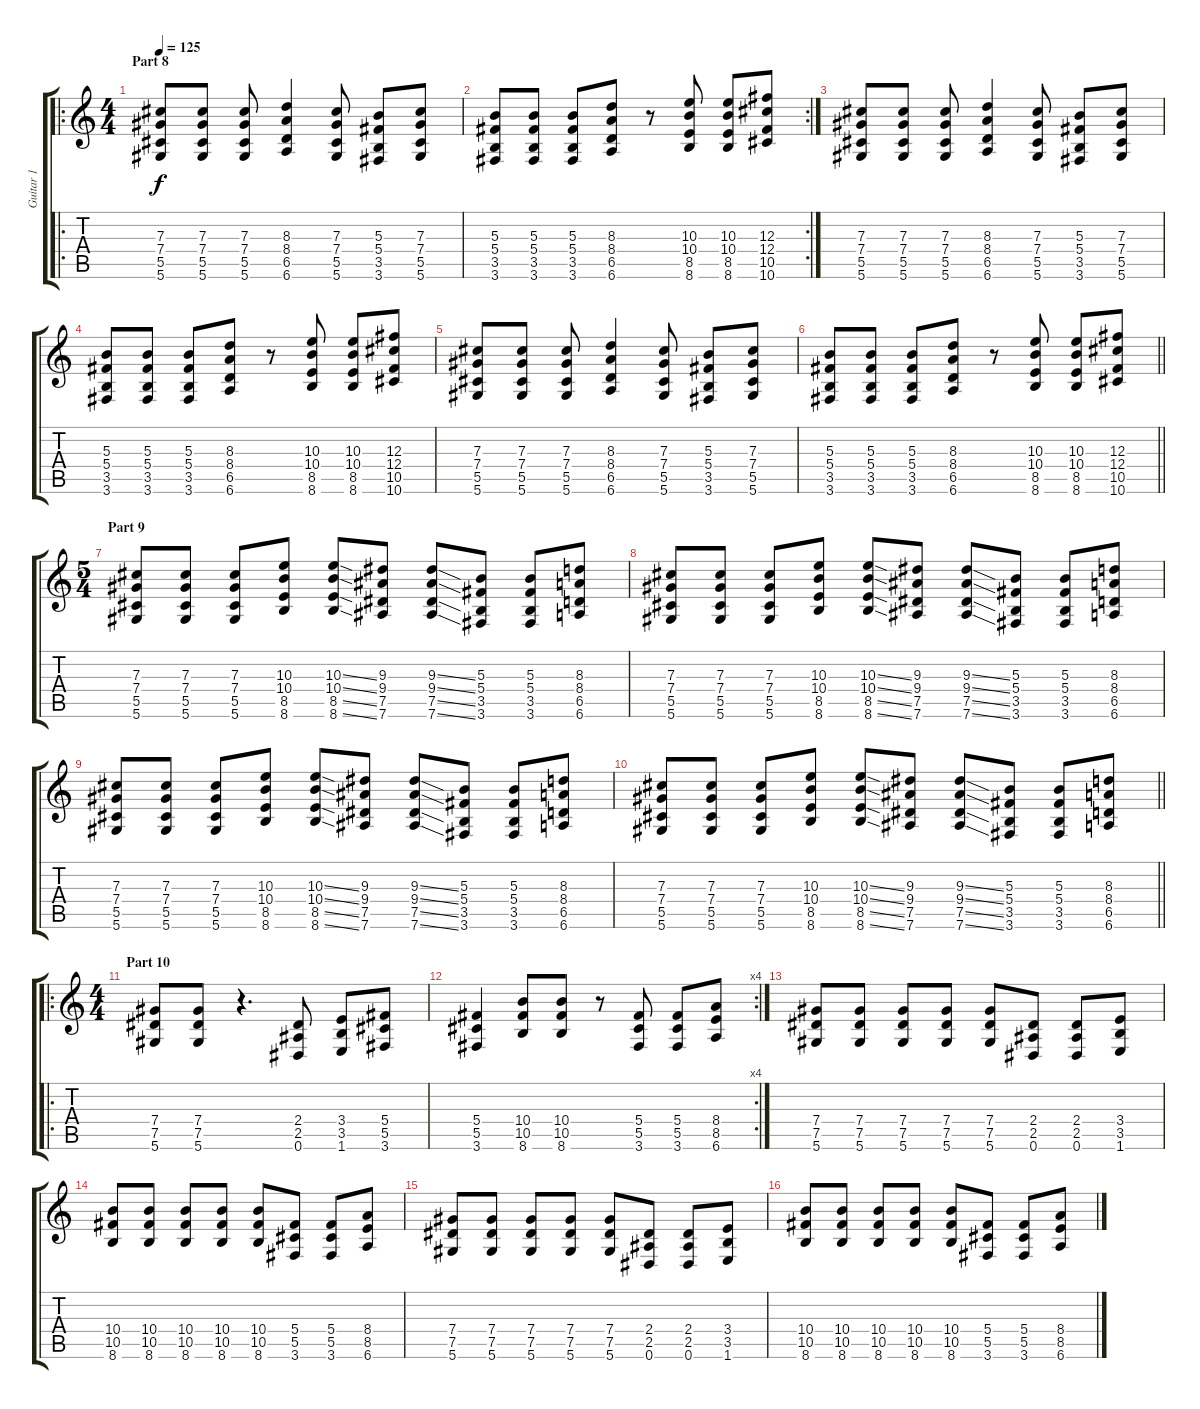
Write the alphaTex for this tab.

\track ("Guitar 1" "Guitar 1") {instrument distortionguitar}
\staff {score tabs}
\tuning (Eb4 Bb3 Gb3 Db3 Ab2 Eb2) {hide}
\ro
\ts (4 4)
\section ("" "Part 8")
\tempo 125
\clef g2
\ks c
(7.3 7.4 5.5 5.6).8{dy f} (7.3 7.4 5.5 5.6).8 (7.3 7.4 5.5 5.6).8 (8.3 8.4 6.5 6.6).4 (7.3 7.4 5.5 5.6).8 (5.3 5.4 3.5 3.6).8 (7.3 7.4 5.5 5.6).8 |
\rc 2
(5.3 5.4 3.5 3.6).8 (5.3 5.4 3.5 3.6).8 (5.3 5.4 3.5 3.6).8 (8.3 8.4 6.5 6.6).8 r.8 (10.3 10.4 8.5 8.6).8 (10.3 10.4 8.5 8.6).8 (12.3 12.4 10.5 10.6).8 |
(7.3 7.4 5.5 5.6).8 (7.3 7.4 5.5 5.6).8 (7.3 7.4 5.5 5.6).8 (8.3 8.4 6.5 6.6).4 (7.3 7.4 5.5 5.6).8 (5.3 5.4 3.5 3.6).8 (7.3 7.4 5.5 5.6).8 |
(5.3 5.4 3.5 3.6).8 (5.3 5.4 3.5 3.6).8 (5.3 5.4 3.5 3.6).8 (8.3 8.4 6.5 6.6).8 r.8 (10.3 10.4 8.5 8.6).8 (10.3 10.4 8.5 8.6).8 (12.3 12.4 10.5 10.6).8 |
(7.3 7.4 5.5 5.6).8 (7.3 7.4 5.5 5.6).8 (7.3 7.4 5.5 5.6).8 (8.3 8.4 6.5 6.6).4 (7.3 7.4 5.5 5.6).8 (5.3 5.4 3.5 3.6).8 (7.3 7.4 5.5 5.6).8 |
\barLineRight lightlight
(5.3 5.4 3.5 3.6).8 (5.3 5.4 3.5 3.6).8 (5.3 5.4 3.5 3.6).8 (8.3 8.4 6.5 6.6).8 r.8 (10.3 10.4 8.5 8.6).8 (10.3 10.4 8.5 8.6).8 (12.3 12.4 10.5 10.6).8 |
\ts (5 4)
\section ("" "Part 9")
(7.3 7.4 5.5 5.6).8 (7.3 7.4 5.5 5.6).8 (7.3 7.4 5.5 5.6).8 (10.3 10.4 8.5 8.6).8 (10.3{ss} 10.4{ss} 8.5{ss} 8.6{ss}).8 (9.3 9.4 7.5 7.6).8 (9.3{ss} 9.4{ss} 7.5{ss} 7.6{ss}).8 (5.3 5.4 3.5 3.6).8 (5.3 5.4 3.5 3.6).8 (8.3 8.4 6.5 6.6).8 |
(7.3 7.4 5.5 5.6).8 (7.3 7.4 5.5 5.6).8 (7.3 7.4 5.5 5.6).8 (10.3 10.4 8.5 8.6).8 (10.3{ss} 10.4{ss} 8.5{ss} 8.6{ss}).8 (9.3 9.4 7.5 7.6).8 (9.3{ss} 9.4{ss} 7.5{ss} 7.6{ss}).8 (5.3 5.4 3.5 3.6).8 (5.3 5.4 3.5 3.6).8 (8.3 8.4 6.5 6.6).8 |
(7.3 7.4 5.5 5.6).8 (7.3 7.4 5.5 5.6).8 (7.3 7.4 5.5 5.6).8 (10.3 10.4 8.5 8.6).8 (10.3{ss} 10.4{ss} 8.5{ss} 8.6{ss}).8 (9.3 9.4 7.5 7.6).8 (9.3{ss} 9.4{ss} 7.5{ss} 7.6{ss}).8 (5.3 5.4 3.5 3.6).8 (5.3 5.4 3.5 3.6).8 (8.3 8.4 6.5 6.6).8 |
\barLineRight lightlight
(7.3 7.4 5.5 5.6).8 (7.3 7.4 5.5 5.6).8 (7.3 7.4 5.5 5.6).8 (10.3 10.4 8.5 8.6).8 (10.3{ss} 10.4{ss} 8.5{ss} 8.6{ss}).8 (9.3 9.4 7.5 7.6).8 (9.3{ss} 9.4{ss} 7.5{ss} 7.6{ss}).8 (5.3 5.4 3.5 3.6).8 (5.3 5.4 3.5 3.6).8 (8.3 8.4 6.5 6.6).8 |
\ro
\ts (4 4)
\section ("" "Part 10")
(7.4 7.5 5.6).8 (7.4 7.5 5.6).8 r.4{d} (2.4 2.5 0.6).8 (3.4 3.5 1.6).8 (5.4 5.5 3.6).8 |
\rc 4
(5.4 5.5 3.6).4 (10.4 10.5 8.6).8 (10.4 10.5 8.6).8 r.8 (5.4 5.5 3.6).8 (5.4 5.5 3.6).8 (8.4 8.5 6.6).8 |
(7.4 7.5 5.6).8{volume 14} (7.4 7.5 5.6).8 (7.4 7.5 5.6).8 (7.4 7.5 5.6).8 (7.4 7.5 5.6).8 (2.4 2.5 0.6).8 (2.4 2.5 0.6).8 (3.4 3.5 1.6).8 |
(10.4 10.5 8.6).8 (10.4 10.5 8.6).8 (10.4 10.5 8.6).8 (10.4 10.5 8.6).8 (10.4 10.5 8.6).8 (5.4 5.5 3.6).8 (5.4 5.5 3.6).8 (8.4 8.5 6.6).8 |
(7.4 7.5 5.6).8 (7.4 7.5 5.6).8 (7.4 7.5 5.6).8 (7.4 7.5 5.6).8 (7.4 7.5 5.6).8 (2.4 2.5 0.6).8 (2.4 2.5 0.6).8 (3.4 3.5 1.6).8 |
(10.4 10.5 8.6).8 (10.4 10.5 8.6).8 (10.4 10.5 8.6).8 (10.4 10.5 8.6).8 (10.4 10.5 8.6).8 (5.4 5.5 3.6).8 (5.4 5.5 3.6).8 (8.4 8.5 6.6).8
